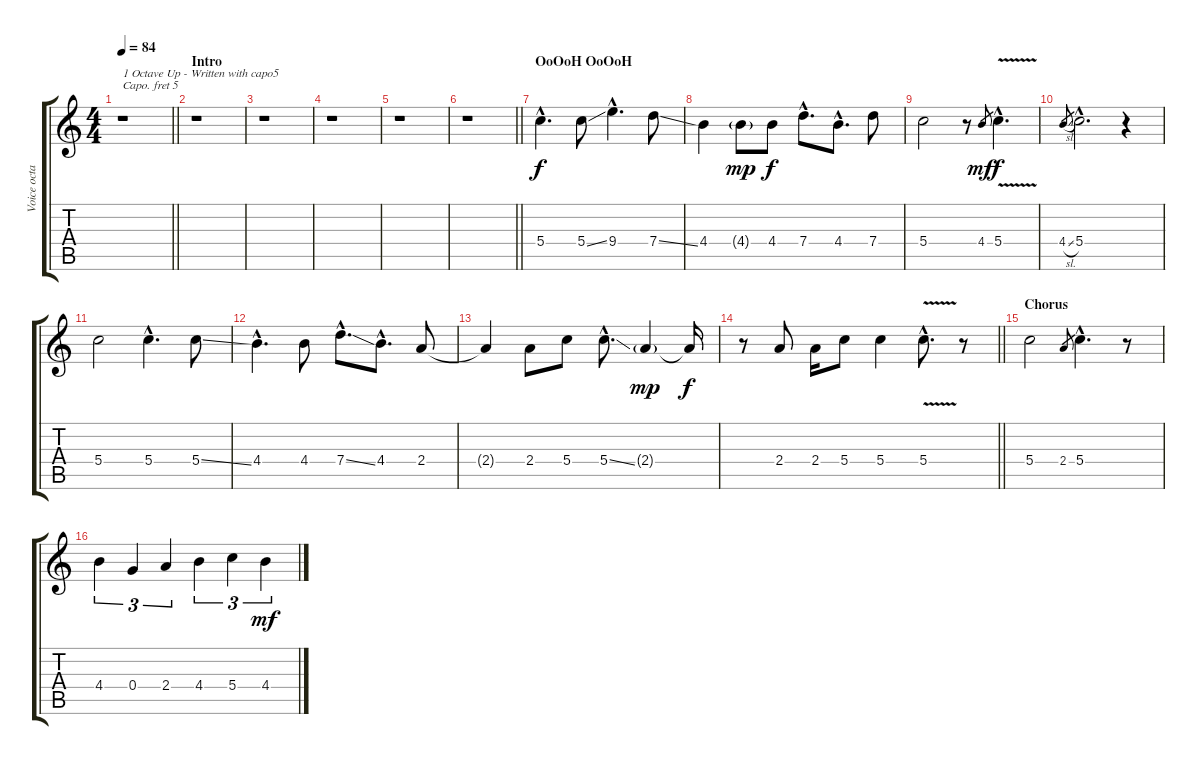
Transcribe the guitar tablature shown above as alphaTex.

\track ("Voice octave up (capo 5)" "Voice octa") {instrument panflute}
\staff {score tabs}
\capo 5
\tuning (E5 B4 G4 D4 A3 E3) {hide}
\ts (4 4)
\tempo 84
\clef g2
\barLineRight lightlight
\ks c
r.1{txt "1 Octave Up - Written with capo5" dy f instrument panflute} |
\section ("" "Intro")
r.1 |
r.1 |
r.1 |
r.1 |
\barLineRight lightlight
r.1 |
\section ("" "OoOoH OoOoH")
5.4{hac}.4{d} 5.4{ss}.8 9.4{hac}.4{d} 7.4{ss}.8 |
4.4.4 4.4{g}.8{dy mp} 4.4.8{dy f} 7.4{hac}.8{d} 4.4{hac}.8{d} 7.4.8 |
5.4.2 r.8 4.4.8{gr dy mf} 5.4{v hac}.4{d dy f} |
4.4{sl}.8{gr} 5.4{hac}.2{d} r.4 |
5.4.2 5.4{hac}.4{d} 5.4{ss}.8 |
4.4{hac}.4{d} 4.4.8 7.4{ss hac}.8{d} 4.4{hac}.8{d} 2.4.8 |
2.4{t}.4 2.4.8 5.4.8 5.4{ss hac}.8{d} 2.4{g}.4{dy mp} 2.4{t}.16{dy f} |
\barLineRight lightlight
r.8 2.4.8 2.4.16 5.4.8 5.4.4 5.4{v hac}.8{d} r.8 |
\section ("" "Chorus")
5.4.2 2.4.8{gr} 5.4{hac}.4{d} r.8 |
4.4.4{tu (3 2)} 0.4.4{tu (3 2)} 2.4.4{tu (3 2)} 4.4.4{tu (3 2)} 5.4.4{tu (3 2)} 4.4.4{tu (3 2) dy mf}
